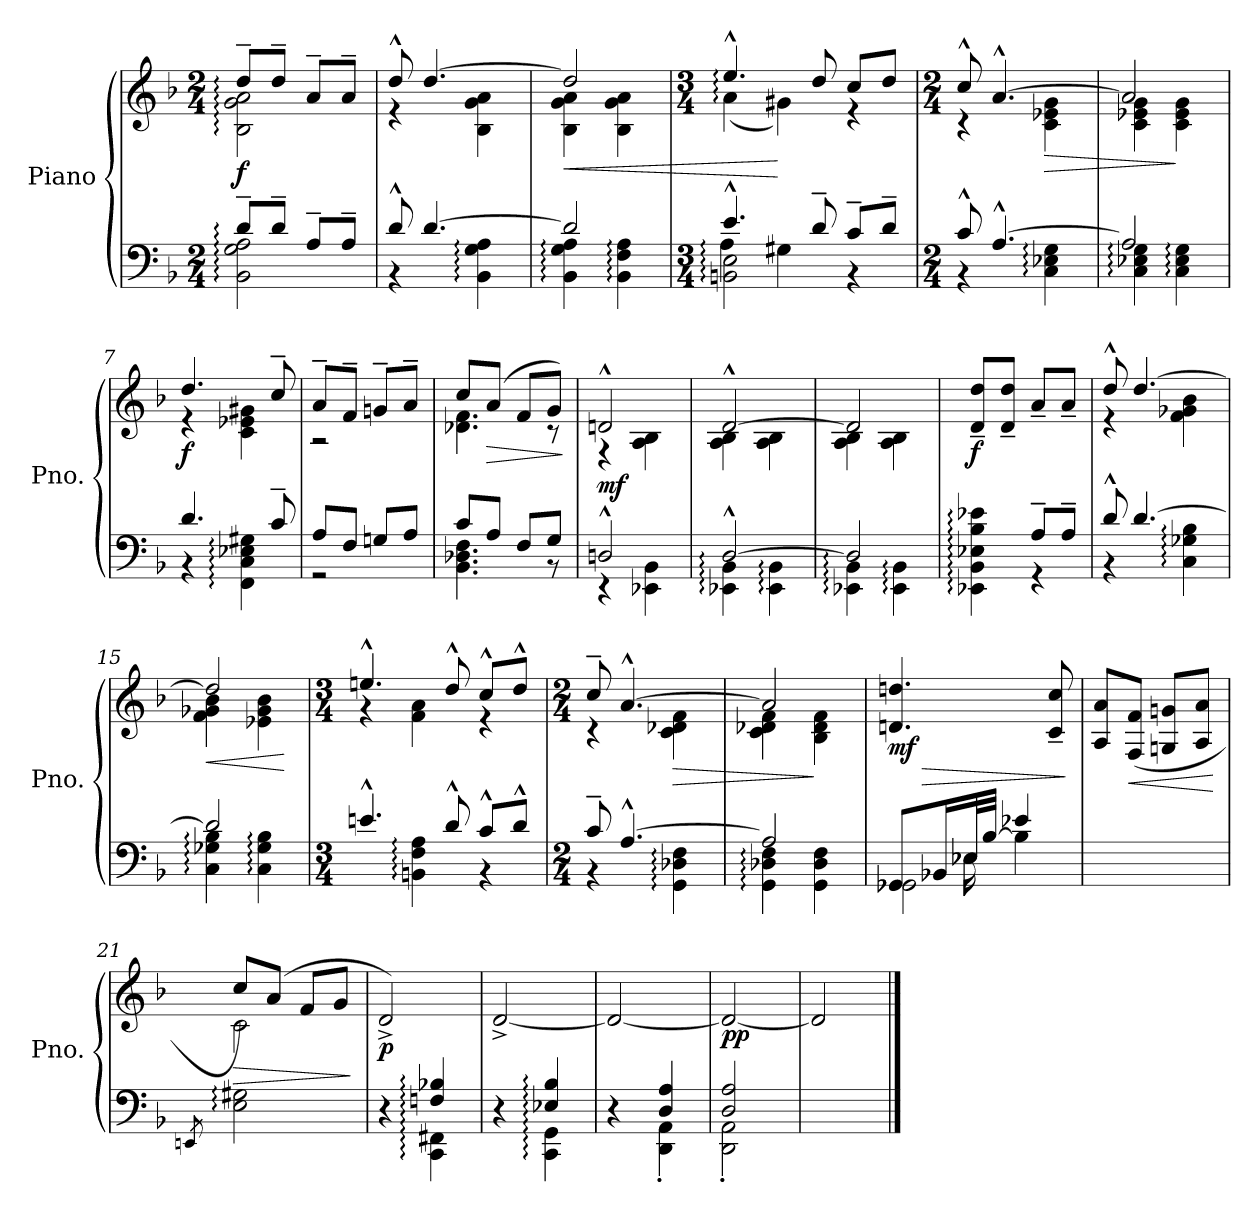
**kern	**kern	**dynam
*part1	*part1	*part1
*staff2	*staff1	*staff1/2
*I"Piano	*	*
*I'Pno.	*	*
*clefF4	*clefG2	*
*k[b-]	*k[b-]	*
*M2/4	*M2/4	*
*MM80	*MM80	*
=1	=1	=1
*^	*^	*
!	!	!	!	!LO:DY:b
8d:~/L	2BB-\: 2G\: 2A\:	8dd:~/L	2B-\: 2g\: 2a\:	f
8d~/J	.	8dd~/J	.	.
8A~/L	.	8a~/L	.	.
8A~/J	.	8a~/J	.	.
=2	=2	=2	=2	=2
8d^^/	4r	8dd^^/	4r	.
[4.d/	.	[4.dd/	.	.
.	4BB-\: 4G\: 4A\:	.	4B-\: 4g\: 4a\:	.
=3	=3	=3	=3	=3
!	!	!	!	!LO:HP:b
2d/]	4BB-\: 4G\: 4A\:	2dd/]	4B-\: 4g\: 4a\:	<
.	4BB-\: 4F\: 4A\:	.	4B-\: 4g\: 4a\:	.
*v	*v	*	*	*
=4	=4	=4	=4
*M3/4	*M3/4	*	*
*^	*	*	*
*	*^	*	*	*
4.e^^/	2BBn\: 2E\:	4A:\	4.ee:^^/	(<4a:\	.
.	.	4G#X\	.	4g#X\)	[
8d~/	.	.	8dd/	.	.
8c~/L	4ryy	4r	8cc/L	4r	.
8d~/J	.	.	8dd/J	.	.
*v	*v	*v	*	*	*
!!LO:LB:g=z	!!
=5	=5	=5	=5
*M2/4	*M2/4	*	*
*^	*	*	*
8c^^/	4r	8cc^^/	4r	.
[4.A^^/	.	[4.a^^/	.	.
!	!	!	!	!LO:HP:b
.	4C\: 4E-X\: 4G\:	.	4c\: 4e-X\: 4g\:	>
=6	=6	=6	=6	=6
2A/]	4C\: 4E-X\: 4G\:	2a/]	4c\: 4e-X\: 4g\:	.
.	4C\: 4E-\: 4G\:	.	4c\: 4e-\: 4g\:	]
=7	=7	=7	=7	=7
!	!	!	!	!LO:DY:b
4.d/	4r	4.dd/	4r	f
.	4FF\: 4C\: 4E-X\: 4G#X\:	.	4c\: 4e-X\: 4g#X\:	.
8c~/	.	8cc~/	.	.
=8	=8	=8	=8	=8
!	!	!	!	!LO:HP:b
8A/L	2r	8a~/L	2r	<
8F/J	.	8f~/J	.	.
8Gn/L	.	8gn~/L	.	.
8A/J	.	8a~/J	.	.
*v	*v	*	*	*
*	*v	*v	*
.	.	[
=9	=9	=9
*^	*^	*
8c/L	4.BB-\ 4.D-X\ 4.F\	8cc/L	4.d-X\ 4.f\	.
!	!	!	!	!LO:HP:b
8A/J	.	(>8a/J	.	>
8F/L	.	8f/L	.	.
8G/J	8r	8g/J)	8r	.
*v	*v	*	*	*
*	*v	*v	*
.	.	]
!!LO:LB:g=z
=10	=10	=10
*^	*^	*
!	!	!	!	!LO:DY:b
2Dn^^/	4r	2dn^^/	4r	mf
.	4EE-X\ 4BB-\	.	4A\ 4B-\	.
=11	=11	=11	=11	=11
[2D:^^/	4EE-X\: 4BB-\:	[2d^^/	4A\ 4B-\	.
.	4EE-\: 4BB-\:	.	4A\ 4B-\	.
=12	=12	=12	=12	=12
2D:/]	4EE-X\: 4BB-\:	2d/]	4A\ 4B-\	.
.	4EE-\: 4BB-\:	.	4A\ 4B-\	.
=13	=13	=13	=13	=13
!	!	!	!	!LO:DY:b
*	*	*v	*v	*
4EE-X\: 4BB-\: 4E-X\: 4B-\: 4e-X\:	4ryy	8d/~ 8dd/~L	f
.	.	8d/~ 8dd/~J	.
8A~/L	4r	8a~/L	.
8A~/J	.	8a~/J	.
=14	=14	=14	=14
*	*	*^	*
8d^^/	4r	8dd^^/	4r	.
[4.d/	.	[4.dd/	.	.
.	4C\: 4G-X\: 4B-\:	.	4f\ 4g-X\ 4b-\	.
!!LO:LB:g=z	!!
=15	=15	=15	=15	=15
!	!	!	!	!LO:HP:b
2d/]	4C\: 4G-X\: 4B-\:	2dd/]	4f\ 4g-X\ 4b-\	<
.	4C\: 4G-\: 4B-\:	.	4e-X\ 4g-\ 4b-\	.
*v	*v	*	*	*
*	*v	*v	*
.	.	[
=16	=16	=16
*M3/4	*M3/4	*
*^	*^	*
4.en^^/	4ryy	4.een^^/	4r	.
.	4BBn\: 4F\: 4A\:	.	4f\ 4a\	.
8d^^/	.	8dd^^/	.	.
8c^^/L	4r	8cc^^/L	4r	.
8d^^/J	.	8dd^^/J	.	.
=17	=17	=17	=17	=17
*M2/4	*	*M2/4	*	*
8c~/	4r	8cc~/	4r	.
[4.A^^/	.	[4.a^^/	.	.
!	!	!	!	!LO:HP:b
.	4GG\: 4D-X\: 4F\:	.	4c\ 4d-X\ 4f\	>
=18	=18	=18	=18	=18
2A/]	4GG\: 4D-X\: 4F\:	2a/]	4c\ 4d-X\ 4f\	.
.	4GG\ 4D-\ 4F\	.	4B-\ 4d-\ 4f\	]
=19	=19	=19	=19	=19
*	*^	*	*	*
!	!	!	!	!	!LO:HP:b
!	!	!	!	!	!LO:DY:n=1:b
*	*	*	*v	*v	*
8GG-X/L	2GG-\	8.ryy	4.dn/ 4.ddn/	> mf
16BB-X/L	.	.	.	.
32E-X/L	.	16E-\	.	.
[32B-/JJJ	.	.	.	.
4e-X/	.	4B-\]	.	.
.	.	.	8c/~ 8cc/~	.
*v	*v	*v	*	*
.	.	]
!!LO:LB:g=z
=20	=20	=20
2ryy	8A/ 8a/L	.
!	!	!LO:HP:b
.	(<8F/ 8f/J	<
.	8Gn/ 8gn/L	.
.	8A/ 8a/J	.
.	.	[
=21	=21	=21
8qEEn/	.	.
!	!	!LO:HP:b
*	*^	*
2E\: 2G#X\:	8cc/L)	2c\	>
.	(>8a/J	.	.
.	8f/L	.	.
.	8g/J	.	.
*	*v	*v	*
.	.	]
=22	=22	=22
*^	*	*
!	!	!	!LO:DY:b
4r	4ryy	2d^/)	p
4Fn/: 4B-X/:	4CC\: 4FF#X\:	.	.
=23	=23	=23	=23
4r	4ryy	[2d^/	.
4E-X/: 4B-/:	4CC\: 4GG\:	.	.
=24	=24	=24	=24
4r	4ryy	2d/_	.
4D/ 4A/	4DD\' 4AA\'	.	.
=25	=25	=25	=25
!	!	!	!LO:DY:b
2D/ 2A/	2DD\' 2AA\'	2d/_	pp
*v	*v	*	*
=26	=26	=26
2ryy	2d/]	.
==	==	==
*-	*-	*-
